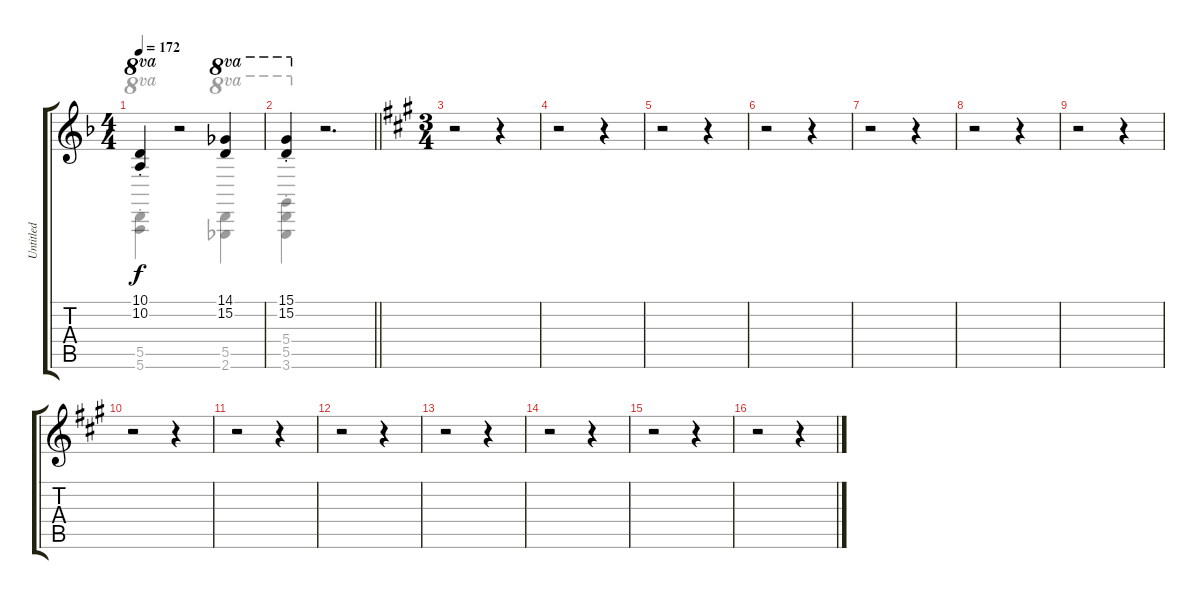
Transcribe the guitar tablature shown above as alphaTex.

\track ("Untitled" "Untitled") {instrument acousticgrandpiano}
\staff {score tabs}
\tuning (E4 B3 G3 D3 A2 E2) {hide}
\voice
\ts (4 4)
\tempo 172
\clef g2
\ks f
(10.1{st} 10.2{st}).4{ot 8va dy f} r.2 (14.1 15.2).4{ot 8va} |
\barLineRight lightlight
(15.1{st} 15.2{st}).4{ot 8va} r.2{d} |
\ts (3 4)
\ks a
r.2 r.4 |
r.2 r.4 |
r.2 r.4 |
r.2 r.4 |
r.2 r.4 |
r.2 r.4 |
r.2 r.4 |
r.2 r.4 |
r.2 r.4 |
r.2 r.4 |
r.2 r.4 |
r.2 r.4 |
r.2 r.4 |
r.2 r.4
\voice
\clef g2
\ottava regular
\simile none
\ks f
(5.5{st} 5.6{st}).4{ot 8va dy f} r.2 (5.5 2.6).4{ot 8va} |
\barLineRight lightlight
(5.4{st} 5.5{st} 3.6{st}).4{ot 8va} r.2{d} |
\ks a
|
|
|
|
|
|
|
|
|
|
|
|
|
